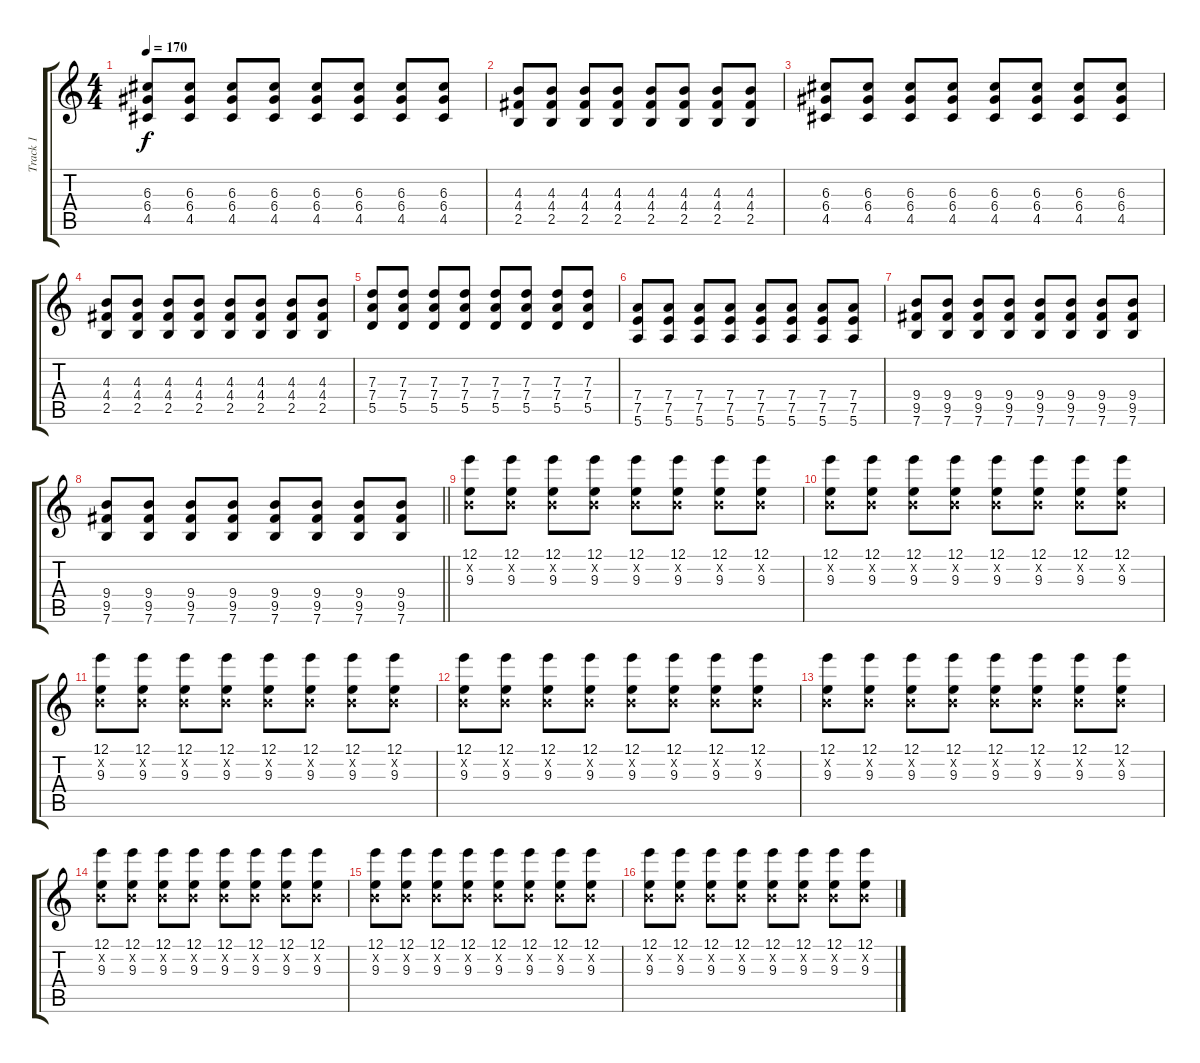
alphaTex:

\track ("Track 1" "Track 1") {instrument distortionguitar}
\staff {score tabs}
\tuning (E4 B3 G3 D3 A2 E2) {hide}
\ts (4 4)
\tempo 170
\clef g2
\ks c
(6.3 6.4 4.5).8{dy f} (6.3 6.4 4.5).8 (6.3 6.4 4.5).8 (6.3 6.4 4.5).8 (6.3 6.4 4.5).8 (6.3 6.4 4.5).8 (6.3 6.4 4.5).8 (6.3 6.4 4.5).8 |
(4.3 4.4 2.5).8 (4.3 4.4 2.5).8 (4.3 4.4 2.5).8 (4.3 4.4 2.5).8 (4.3 4.4 2.5).8 (4.3 4.4 2.5).8 (4.3 4.4 2.5).8 (4.3 4.4 2.5).8 |
(6.3 6.4 4.5).8 (6.3 6.4 4.5).8 (6.3 6.4 4.5).8 (6.3 6.4 4.5).8 (6.3 6.4 4.5).8 (6.3 6.4 4.5).8 (6.3 6.4 4.5).8 (6.3 6.4 4.5).8 |
(4.3 4.4 2.5).8 (4.3 4.4 2.5).8 (4.3 4.4 2.5).8 (4.3 4.4 2.5).8 (4.3 4.4 2.5).8 (4.3 4.4 2.5).8 (4.3 4.4 2.5).8 (4.3 4.4 2.5).8 |
(7.3 7.4 5.5).8 (7.3 7.4 5.5).8 (7.3 7.4 5.5).8 (7.3 7.4 5.5).8 (7.3 7.4 5.5).8 (7.3 7.4 5.5).8 (7.3 7.4 5.5).8 (7.3 7.4 5.5).8 |
(7.4 7.5 5.6).8 (7.4 7.5 5.6).8 (7.4 7.5 5.6).8 (7.4 7.5 5.6).8 (7.4 7.5 5.6).8 (7.4 7.5 5.6).8 (7.4 7.5 5.6).8 (7.4 7.5 5.6).8 |
(9.4 9.5 7.6).8 (9.4 9.5 7.6).8 (9.4 9.5 7.6).8 (9.4 9.5 7.6).8 (9.4 9.5 7.6).8 (9.4 9.5 7.6).8 (9.4 9.5 7.6).8 (9.4 9.5 7.6).8 |
\barLineRight lightlight
(9.4 9.5 7.6).8 (9.4 9.5 7.6).8 (9.4 9.5 7.6).8 (9.4 9.5 7.6).8 (9.4 9.5 7.6).8 (9.4 9.5 7.6).8 (9.4 9.5 7.6).8 (9.4 9.5 7.6).8 |
(12.1 0.2{x} 9.3).8 (12.1 0.2{x} 9.3).8 (12.1 0.2{x} 9.3).8 (12.1 0.2{x} 9.3).8 (12.1 0.2{x} 9.3).8 (12.1 0.2{x} 9.3).8 (12.1 0.2{x} 9.3).8 (12.1 0.2{x} 9.3).8 |
(12.1 0.2{x} 9.3).8 (12.1 0.2{x} 9.3).8 (12.1 0.2{x} 9.3).8 (12.1 0.2{x} 9.3).8 (12.1 0.2{x} 9.3).8 (12.1 0.2{x} 9.3).8 (12.1 0.2{x} 9.3).8 (12.1 0.2{x} 9.3).8 |
(12.1 0.2{x} 9.3).8 (12.1 0.2{x} 9.3).8 (12.1 0.2{x} 9.3).8 (12.1 0.2{x} 9.3).8 (12.1 0.2{x} 9.3).8 (12.1 0.2{x} 9.3).8 (12.1 0.2{x} 9.3).8 (12.1 0.2{x} 9.3).8 |
(12.1 0.2{x} 9.3).8 (12.1 0.2{x} 9.3).8 (12.1 0.2{x} 9.3).8 (12.1 0.2{x} 9.3).8 (12.1 0.2{x} 9.3).8 (12.1 0.2{x} 9.3).8 (12.1 0.2{x} 9.3).8 (12.1 0.2{x} 9.3).8 |
(12.1 0.2{x} 9.3).8 (12.1 0.2{x} 9.3).8 (12.1 0.2{x} 9.3).8 (12.1 0.2{x} 9.3).8 (12.1 0.2{x} 9.3).8 (12.1 0.2{x} 9.3).8 (12.1 0.2{x} 9.3).8 (12.1 0.2{x} 9.3).8 |
(12.1 0.2{x} 9.3).8 (12.1 0.2{x} 9.3).8 (12.1 0.2{x} 9.3).8 (12.1 0.2{x} 9.3).8 (12.1 0.2{x} 9.3).8 (12.1 0.2{x} 9.3).8 (12.1 0.2{x} 9.3).8 (12.1 0.2{x} 9.3).8 |
(12.1 0.2{x} 9.3).8 (12.1 0.2{x} 9.3).8 (12.1 0.2{x} 9.3).8 (12.1 0.2{x} 9.3).8 (12.1 0.2{x} 9.3).8 (12.1 0.2{x} 9.3).8 (12.1 0.2{x} 9.3).8 (12.1 0.2{x} 9.3).8 |
(12.1 0.2{x} 9.3).8 (12.1 0.2{x} 9.3).8 (12.1 0.2{x} 9.3).8 (12.1 0.2{x} 9.3).8 (12.1 0.2{x} 9.3).8 (12.1 0.2{x} 9.3).8 (12.1 0.2{x} 9.3).8 (12.1 0.2{x} 9.3).8
